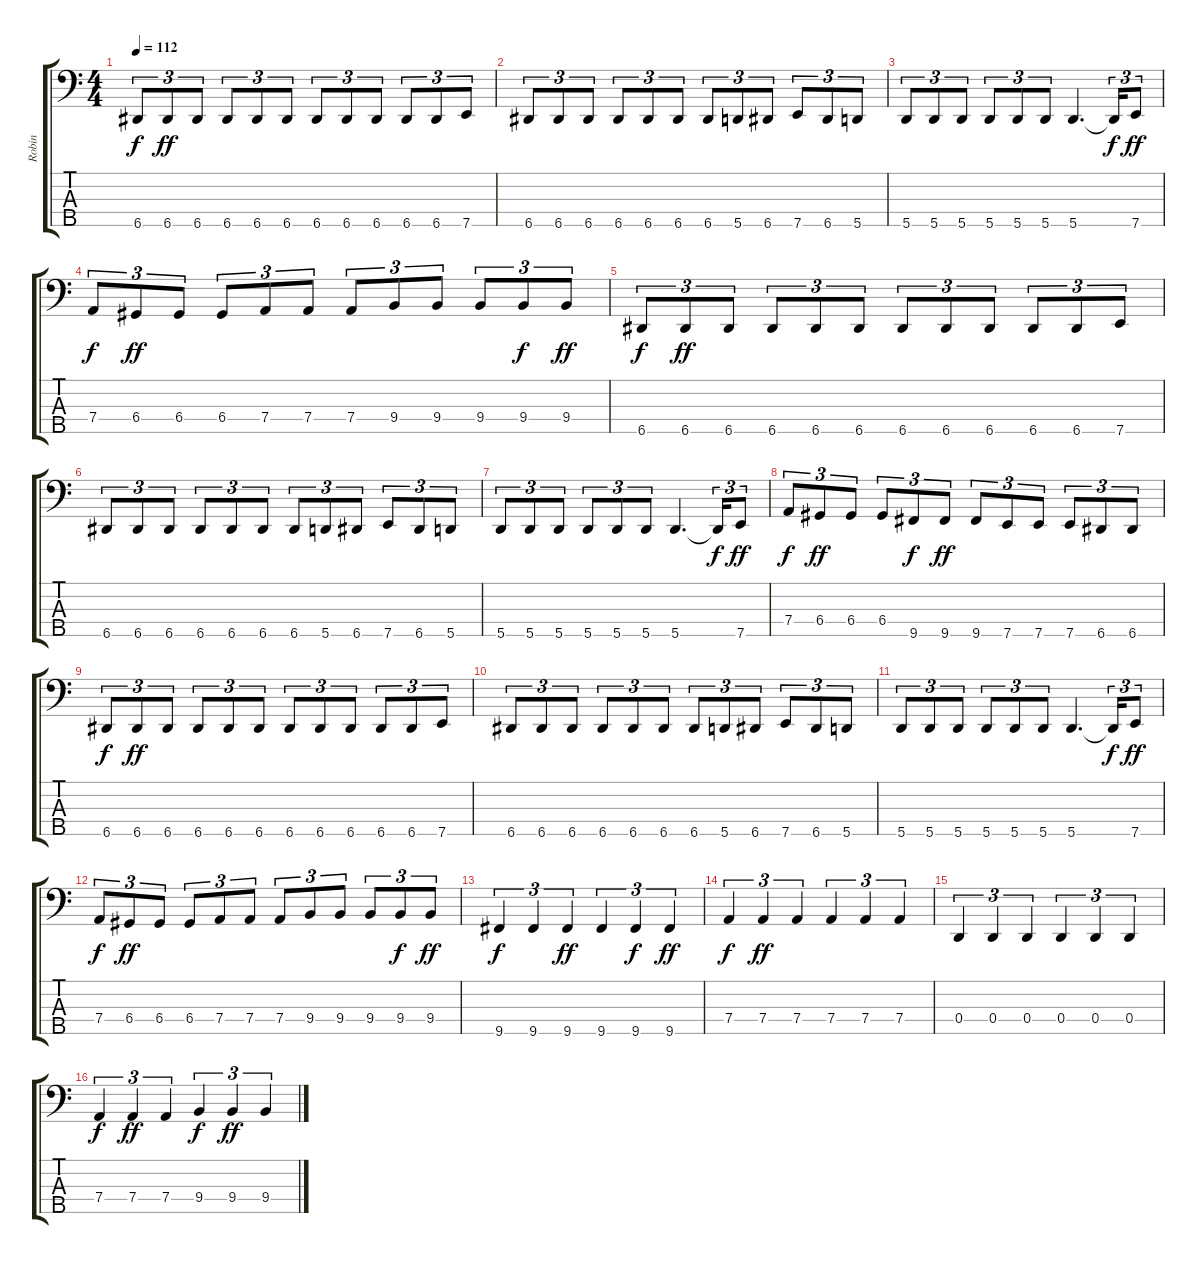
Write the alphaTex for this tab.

\track ("Robin" "Robin") {instrument electricbasspick}
\staff {score tabs}
\tuning (F2 C2 G1 D1 A0) {hide}
\ts (4 4)
\tempo 112
\clef f4
\ks c
6.5.8{tu (3 2) dy f} 6.5.8{tu (3 2) dy ff} 6.5.8{tu (3 2)} 6.5.8{tu (3 2)} 6.5.8{tu (3 2)} 6.5.8{tu (3 2)} 6.5.8{tu (3 2)} 6.5.8{tu (3 2)} 6.5.8{tu (3 2)} 6.5.8{tu (3 2)} 6.5.8{tu (3 2)} 7.5.8{tu (3 2)} |
6.5.8{tu (3 2)} 6.5.8{tu (3 2)} 6.5.8{tu (3 2)} 6.5.8{tu (3 2)} 6.5.8{tu (3 2)} 6.5.8{tu (3 2)} 6.5.8{tu (3 2)} 5.5.8{tu (3 2)} 6.5.8{tu (3 2)} 7.5.8{tu (3 2)} 6.5.8{tu (3 2)} 5.5.8{tu (3 2)} |
5.5.8{tu (3 2)} 5.5.8{tu (3 2)} 5.5.8{tu (3 2)} 5.5.8{tu (3 2)} 5.5.8{tu (3 2)} 5.5.8{tu (3 2)} 5.5.4{d} 5.5{t}.16{tu (3 2) dy f} 7.5.8{tu (3 2) dy ff} |
7.4.8{tu (3 2) dy f} 6.4.8{tu (3 2) dy ff} 6.4.8{tu (3 2)} 6.4.8{tu (3 2)} 7.4.8{tu (3 2)} 7.4.8{tu (3 2)} 7.4.8{tu (3 2)} 9.4.8{tu (3 2)} 9.4.8{tu (3 2)} 9.4.8{tu (3 2)} 9.4.8{tu (3 2) dy f} 9.4.8{tu (3 2) dy ff} |
6.5.8{tu (3 2) dy f} 6.5.8{tu (3 2) dy ff} 6.5.8{tu (3 2)} 6.5.8{tu (3 2)} 6.5.8{tu (3 2)} 6.5.8{tu (3 2)} 6.5.8{tu (3 2)} 6.5.8{tu (3 2)} 6.5.8{tu (3 2)} 6.5.8{tu (3 2)} 6.5.8{tu (3 2)} 7.5.8{tu (3 2)} |
6.5.8{tu (3 2)} 6.5.8{tu (3 2)} 6.5.8{tu (3 2)} 6.5.8{tu (3 2)} 6.5.8{tu (3 2)} 6.5.8{tu (3 2)} 6.5.8{tu (3 2)} 5.5.8{tu (3 2)} 6.5.8{tu (3 2)} 7.5.8{tu (3 2)} 6.5.8{tu (3 2)} 5.5.8{tu (3 2)} |
5.5.8{tu (3 2)} 5.5.8{tu (3 2)} 5.5.8{tu (3 2)} 5.5.8{tu (3 2)} 5.5.8{tu (3 2)} 5.5.8{tu (3 2)} 5.5.4{d} 5.5{t}.16{tu (3 2) dy f} 7.5.8{tu (3 2) dy ff} |
7.4.8{tu (3 2) dy f} 6.4.8{tu (3 2) dy ff} 6.4.8{tu (3 2)} 6.4.8{tu (3 2)} 9.5.8{tu (3 2) dy f} 9.5.8{tu (3 2) dy ff} 9.5.8{tu (3 2)} 7.5.8{tu (3 2)} 7.5.8{tu (3 2)} 7.5.8{tu (3 2)} 6.5.8{tu (3 2)} 6.5.8{tu (3 2)} |
6.5.8{tu (3 2) dy f} 6.5.8{tu (3 2) dy ff} 6.5.8{tu (3 2)} 6.5.8{tu (3 2)} 6.5.8{tu (3 2)} 6.5.8{tu (3 2)} 6.5.8{tu (3 2)} 6.5.8{tu (3 2)} 6.5.8{tu (3 2)} 6.5.8{tu (3 2)} 6.5.8{tu (3 2)} 7.5.8{tu (3 2)} |
6.5.8{tu (3 2)} 6.5.8{tu (3 2)} 6.5.8{tu (3 2)} 6.5.8{tu (3 2)} 6.5.8{tu (3 2)} 6.5.8{tu (3 2)} 6.5.8{tu (3 2)} 5.5.8{tu (3 2)} 6.5.8{tu (3 2)} 7.5.8{tu (3 2)} 6.5.8{tu (3 2)} 5.5.8{tu (3 2)} |
5.5.8{tu (3 2)} 5.5.8{tu (3 2)} 5.5.8{tu (3 2)} 5.5.8{tu (3 2)} 5.5.8{tu (3 2)} 5.5.8{tu (3 2)} 5.5.4{d} 5.5{t}.16{tu (3 2) dy f} 7.5.8{tu (3 2) dy ff} |
7.4.8{tu (3 2) dy f} 6.4.8{tu (3 2) dy ff} 6.4.8{tu (3 2)} 6.4.8{tu (3 2)} 7.4.8{tu (3 2)} 7.4.8{tu (3 2)} 7.4.8{tu (3 2)} 9.4.8{tu (3 2)} 9.4.8{tu (3 2)} 9.4.8{tu (3 2)} 9.4.8{tu (3 2) dy f} 9.4.8{tu (3 2) dy ff} |
9.5.4{tu (3 2) dy f} 9.5.4{tu (3 2)} 9.5.4{tu (3 2) dy ff} 9.5.4{tu (3 2)} 9.5.4{tu (3 2) dy f} 9.5.4{tu (3 2) dy ff} |
7.4.4{tu (3 2) dy f} 7.4.4{tu (3 2) dy ff} 7.4.4{tu (3 2)} 7.4.4{tu (3 2)} 7.4.4{tu (3 2)} 7.4.4{tu (3 2)} |
0.4.4{tu (3 2)} 0.4.4{tu (3 2)} 0.4.4{tu (3 2)} 0.4.4{tu (3 2)} 0.4.4{tu (3 2)} 0.4.4{tu (3 2)} |
7.4.4{tu (3 2) dy f} 7.4.4{tu (3 2) dy ff} 7.4.4{tu (3 2)} 9.4.4{tu (3 2) dy f} 9.4.4{tu (3 2) dy ff} 9.4.4{tu (3 2)}
